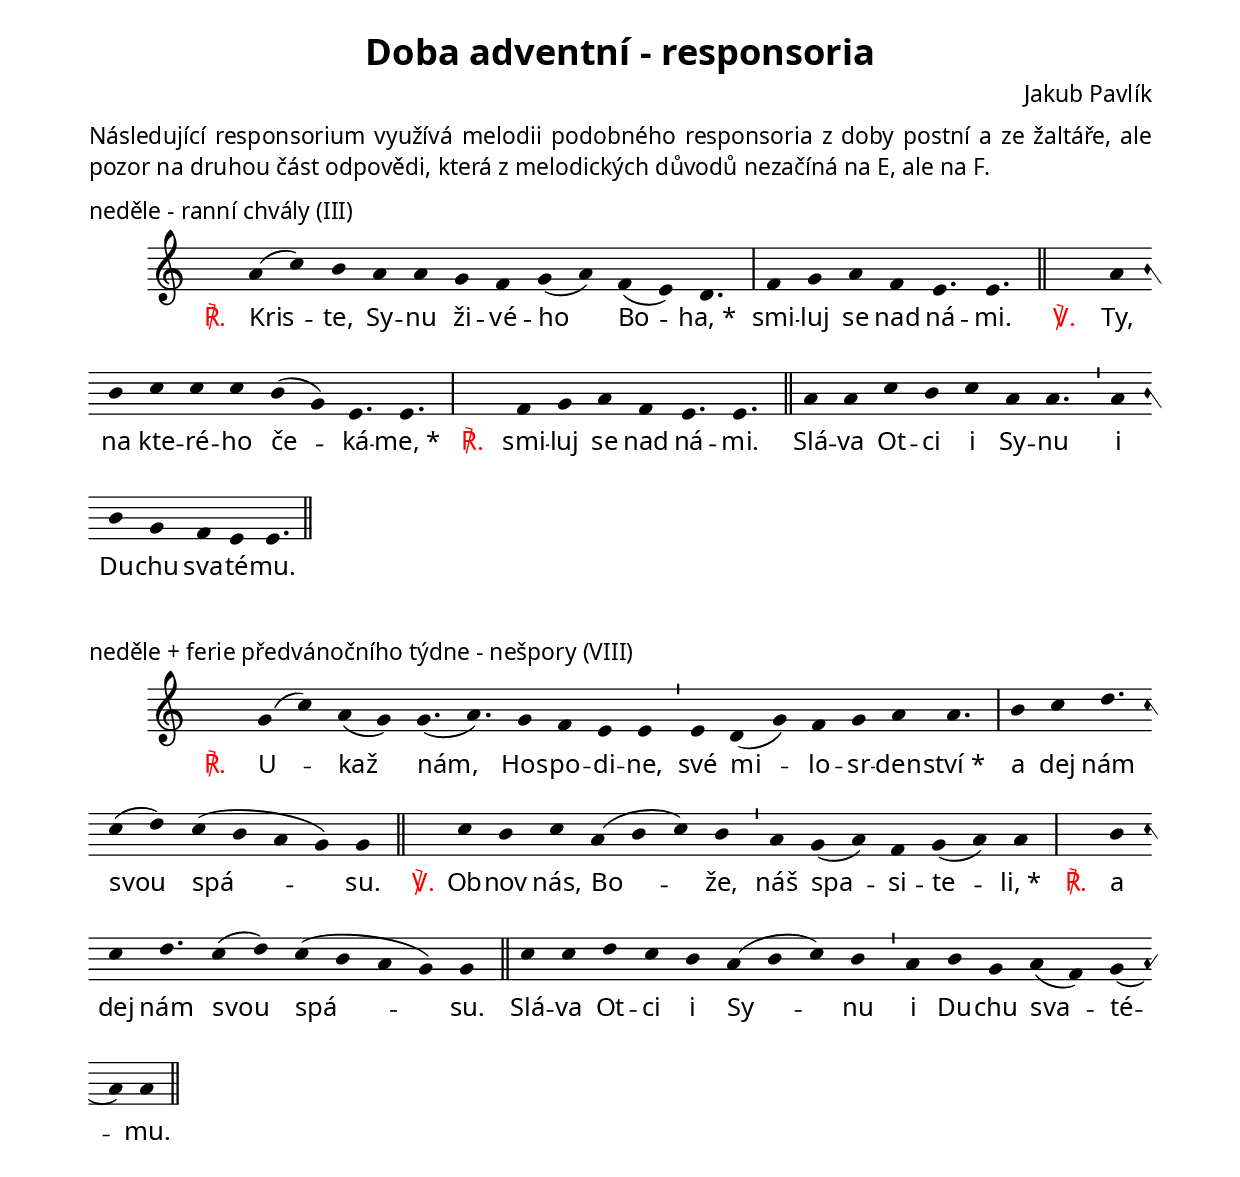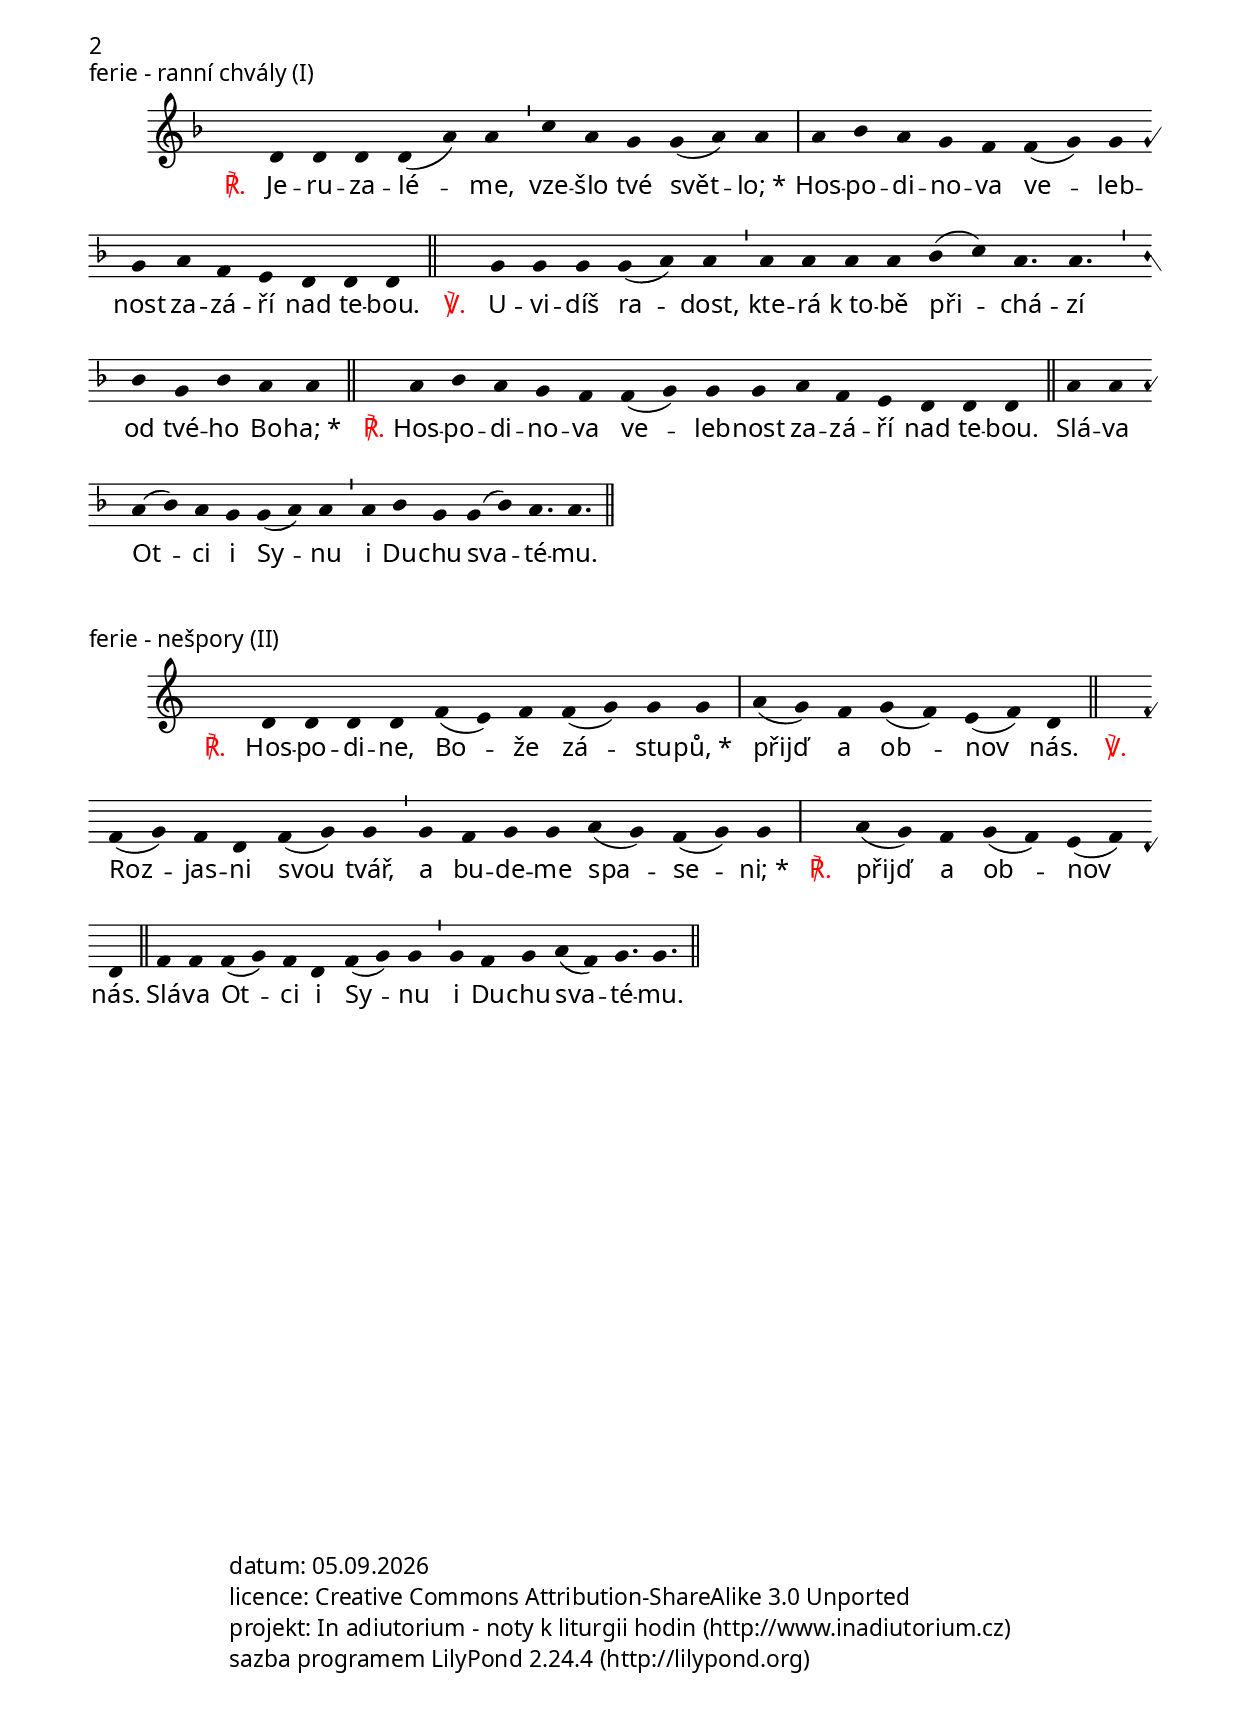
\version "2.14.2"

\header {
  title = "Doba adventní - responsoria"
  composer = "Jakub Pavlík"
}

\paper {
  % neroztahovat noty na celou stranku, ale nechat misto dole:
  ragged-bottom = ##t 
}

\include "spolecne.ly"
\include "dilyresponsorii.ly"

\markup\justify {
  Následující responsorium využívá melodii podobného responsoria
  z doby postní a ze žaltáře, ale pozor na druhou část odpovědi,
  která z melodických důvodů nezačíná na E, ale na F.
}

% Podstatna cast melodie (krome verse) je zkopirovana
% z responsoria pro dobu postni.
\score {
  \relative c'' {
    \choralniRezim
    
    \neviditelna a
    a4( c) b a a g f g( a) f( e) d4. \barMax
    f4 g a f e4. e \barFinalis
    
    \neviditelna a
    a4 b c c c b( g) e4. e \barMax
    \neviditelna e
    f4 g a f e4. e \barFinalis
    
    a4 a c b c a a4. \barMin
    a4 b g f e e4. \barFinalis
  }
  \addlyrics {
    \Response Kris -- te, Sy -- nu ži -- vé -- ho Bo -- ha,_*
    smi -- luj se nad ná -- mi.

    \Verse Ty, na kte -- ré -- ho če -- ká -- me,_*
    \Response smi -- luj se nad ná -- mi.
    \textRespDoxologie
  }
  \header {
    quid = "resp."
    modus = "III"
    piece = "neděle - ranní chvály (III)"
    id = "ne-rch"
  }
}

\score {
  \relative c'' {
    \choralniRezim
    
    % R
    \neviditelna g
    g4( c) a( g) g4.( a) g4 f e e \barMin
    e d( g) f g a a4. \barMax
    b4 c d4. c4( d) c( b a g) g \barFinalis
    % V
    \neviditelna b
    c4 b c a(b c) b \barMin
    a g( a) f g( a) a \barMax
    % R
    \neviditelna b
    b4 c d4. c4( d) c( b a g) g \barFinalis
    % Slava
    c4 c d c b a( b c) b \barMin
    a b g a( f) g( a) a \barFinalis
  }
  \addlyrics {
    \Response U -- kaž nám, Hos -- po -- di -- ne, své mi -- lo -- sr -- den -- ství_*
    a dej nám svou spá -- su.
    \Verse Ob -- nov nás, Bo -- že, náš spa -- si -- te -- li,_*
    \Response a dej nám svou spá -- su.
    \textRespDoxologie
  }
  \header {
    quid = "resp."
    modus = "VIII"
    piece = "neděle + ferie předvánočního týdne - nešpory (VIII)"
    id = "ne-ne"
  }
}

\pageBreak

\score {
  \relative c' {
    \choralniRezim
    \key f \major
    
    % R
    \neviditelna d
    d4 d d d( a') a \barMin c a g g( a) a \barMax
    a bes a g f f( g) g g a f e d d d \barFinalis
    % V
    \neviditelna g
    g4 g g g( a) a \barMin a a a a bes( c) a4. a \barMin
    bes4 g bes a a \barFinalis
    % R
    \neviditelna a
    a bes a g f f( g) g g a f e d d d \barFinalis
    % Slava
    a'4 a a( bes) a g g( a) a \barMin a bes g g( bes) a4. a \barFinalis
  }
  \addlyrics {
    \Response Je -- ru -- za -- lé -- me, vze -- šlo tvé svět -- lo;_*
    Hos -- po -- di -- no -- va ve -- leb -- nost za -- zá -- ří nad te -- bou.
    \Verse U -- vi -- díš ra -- dost, kte -- rá k_to -- bě při -- chá -- zí od tvé -- ho Bo -- ha;_*
    \Response Hos -- po -- di -- no -- va ve -- leb -- nost za -- zá -- ří nad te -- bou.
    \textRespDoxologie
  }
  \header {
    quid = "resp."
    modus = "I"
    piece = "ferie - ranní chvály (I)"
    id = "fe-rch"
  }
}

\score {
  \relative c' {
    \choralniRezim
    
    % R
    \neviditelna d
    d4 d d d f( e) f f( g) g g \barMax
    a( g) f g( f) e( f) d \barFinalis
    % V
    \neviditelna f
    f4( g) f d f( g) g \barMin g f g g a( g) f( g) g \barMax
    % R
    \neviditelna g
    a( g) f g( f) e( f) d \barFinalis
    % Slava
    f4 f f( g) f d f( g) g \barMin g f g a( f) g4. g \barFinalis
  }
  \addlyrics {
    \Response Hos -- po -- di -- ne, Bo -- že zá -- stu -- pů,_*
    přijď a ob -- nov nás.
    \Verse Roz -- jas -- ni svou tvář, a bu -- de -- me spa -- se -- ni;_*
    \Response přijď a ob -- nov nás.
    \textRespDoxologie
  }
  \header {
    quid = "resp."
    modus = "II"
    piece = "ferie - nešpory (II)"
    id = "fe-ne"
  }
}